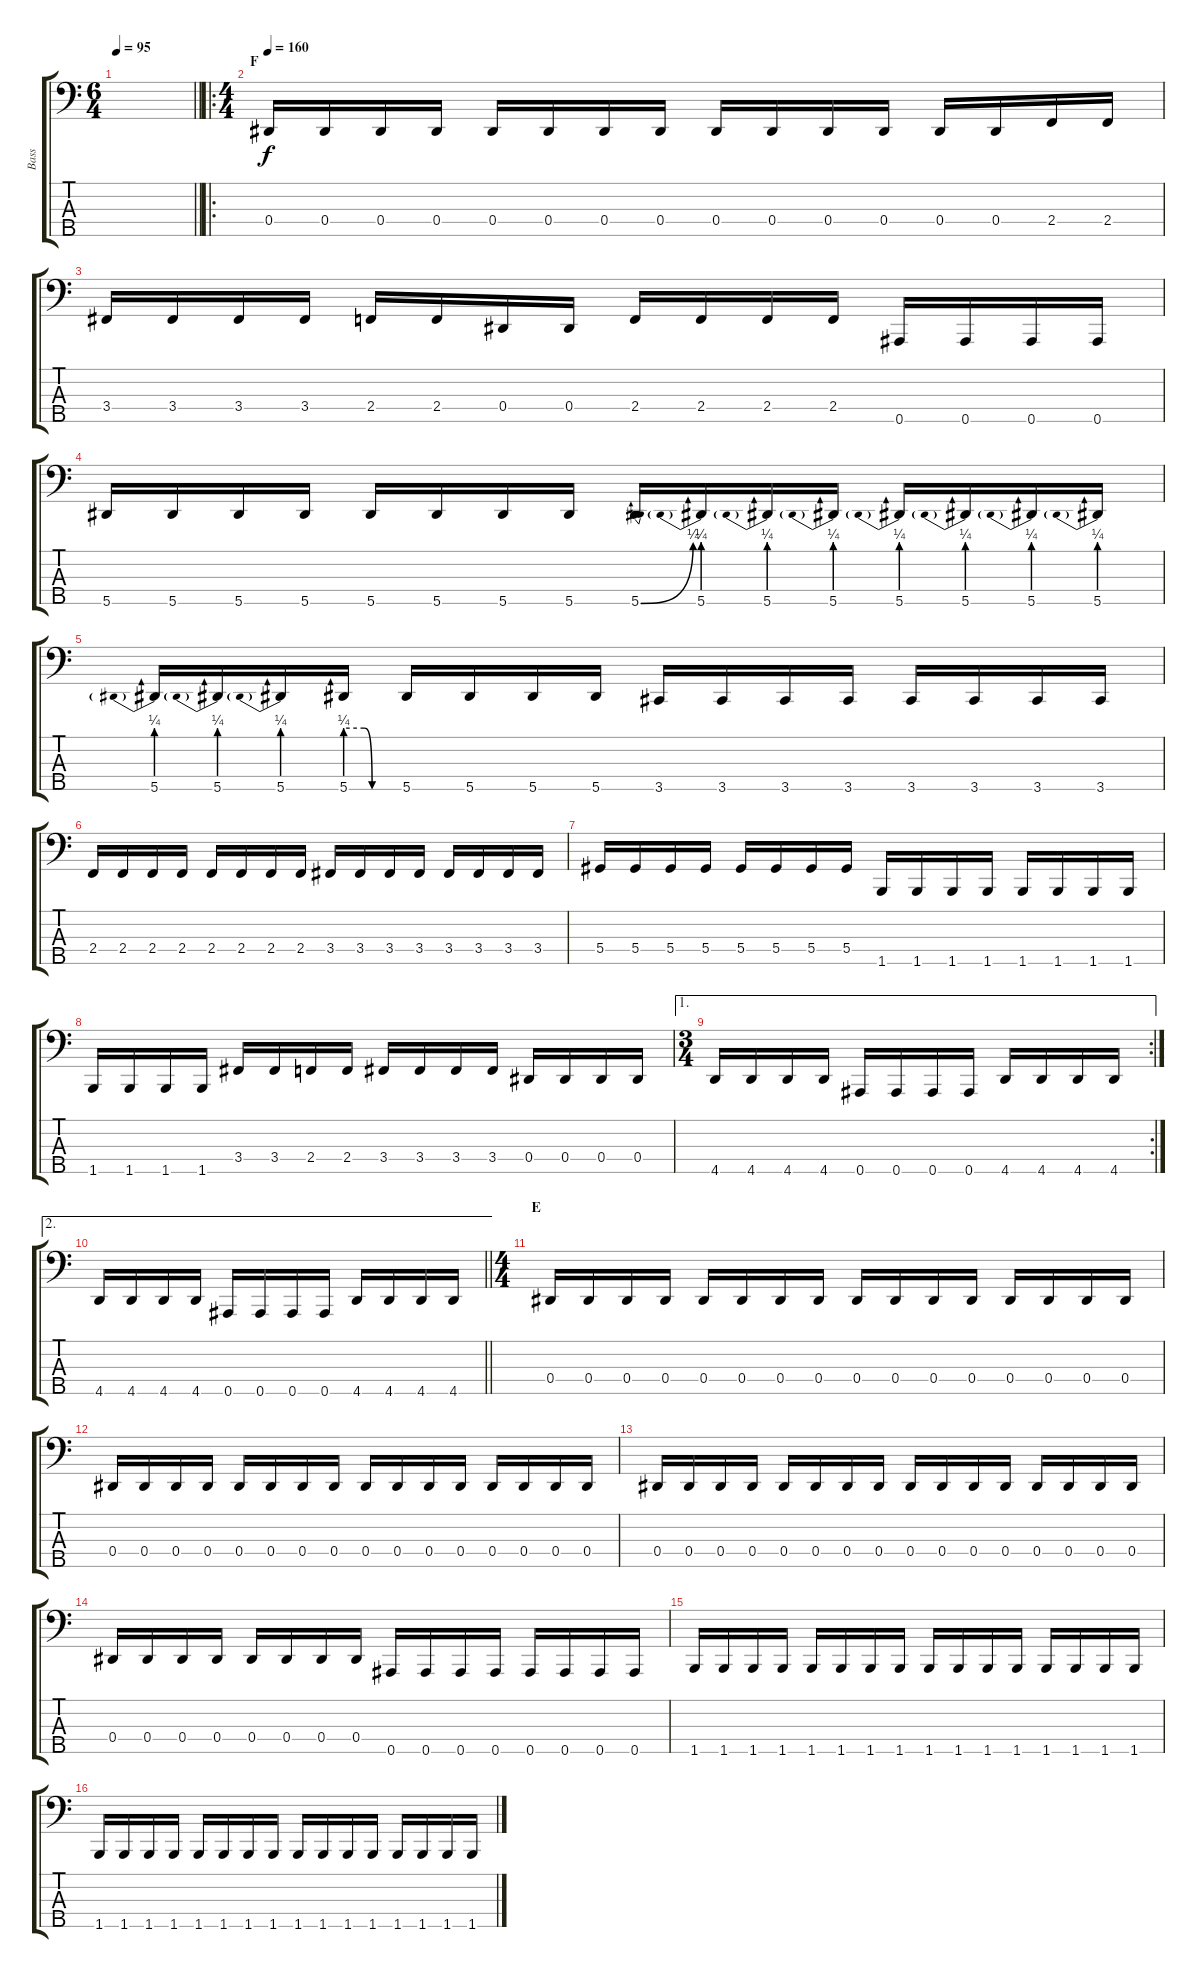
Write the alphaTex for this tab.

\track ("Bass" "Bass") {instrument electricbassfinger}
\staff {score tabs}
\tuning (Gb2 Db2 Ab1 Eb1 Bb0) {hide}
\ts (6 4)
\tempo 95
\clef f4
\barLineRight lightlight
\ks c
|
\ro
\ts (4 4)
\section ("" "F")
\tempo 160
0.4.16 0.4.16 0.4.16 0.4.16 0.4.16 0.4.16 0.4.16 0.4.16 0.4.16 0.4.16 0.4.16 0.4.16 0.4.16 0.4.16 2.4.16 2.4.16 |
3.4.16 3.4.16 3.4.16 3.4.16 2.4.16 2.4.16 0.4.16 0.4.16 2.4.16 2.4.16 2.4.16 2.4.16 0.5.16 0.5.16 0.5.16 0.5.16 |
5.5.16 5.5.16 5.5.16 5.5.16 5.5.16 5.5.16 5.5.16 5.5.16 5.5{be (bend 0 0 60 1)}.16 5.5{be (prebend 0 1 60 1)}.16 5.5{be (prebend 0 1 60 1)}.16 5.5{be (prebend 0 1 60 1)}.16 5.5{be (prebend 0 1 60 1)}.16 5.5{be (prebend 0 1 60 1)}.16 5.5{be (prebend 0 1 60 1)}.16 5.5{be (prebend 0 1 60 1)}.16 |
5.5{be (prebend 0 1 60 1)}.16 5.5{be (prebend 0 1 60 1)}.16 5.5{be (prebend 0 1 60 1)}.16 5.5{be (custom 0 1 21 1 30 0 60 0)}.16 5.5.16 5.5.16 5.5.16 5.5.16 3.5.16 3.5.16 3.5.16 3.5.16 3.5.16 3.5.16 3.5.16 3.5.16 |
2.4.16 2.4.16 2.4.16 2.4.16 2.4.16 2.4.16 2.4.16 2.4.16 3.4.16 3.4.16 3.4.16 3.4.16 3.4.16 3.4.16 3.4.16 3.4.16 |
5.4.16 5.4.16 5.4.16 5.4.16 5.4.16 5.4.16 5.4.16 5.4.16 1.5.16 1.5.16 1.5.16 1.5.16 1.5.16 1.5.16 1.5.16 1.5.16 |
1.5.16 1.5.16 1.5.16 1.5.16 3.4.16 3.4.16 2.4.16 2.4.16 3.4.16 3.4.16 3.4.16 3.4.16 0.4.16 0.4.16 0.4.16 0.4.16 |
\ae 1
\rc 2
\ts (3 4)
4.5.16 4.5.16 4.5.16 4.5.16 0.5.16 0.5.16 0.5.16 0.5.16 4.5.16 4.5.16 4.5.16 4.5.16 |
\ae 2
\barLineRight lightlight
4.5.16 4.5.16 4.5.16 4.5.16 0.5.16 0.5.16 0.5.16 0.5.16 4.5.16 4.5.16 4.5.16 4.5.16 |
\ts (4 4)
\section ("" "E")
0.4.16 0.4.16 0.4.16 0.4.16 0.4.16 0.4.16 0.4.16 0.4.16 0.4.16 0.4.16 0.4.16 0.4.16 0.4.16 0.4.16 0.4.16 0.4.16 |
0.4.16 0.4.16 0.4.16 0.4.16 0.4.16 0.4.16 0.4.16 0.4.16 0.4.16 0.4.16 0.4.16 0.4.16 0.4.16 0.4.16 0.4.16 0.4.16 |
0.4.16 0.4.16 0.4.16 0.4.16 0.4.16 0.4.16 0.4.16 0.4.16 0.4.16 0.4.16 0.4.16 0.4.16 0.4.16 0.4.16 0.4.16 0.4.16 |
0.4.16 0.4.16 0.4.16 0.4.16 0.4.16 0.4.16 0.4.16 0.4.16 0.5.16 0.5.16 0.5.16 0.5.16 0.5.16 0.5.16 0.5.16 0.5.16 |
1.5.16 1.5.16 1.5.16 1.5.16 1.5.16 1.5.16 1.5.16 1.5.16 1.5.16 1.5.16 1.5.16 1.5.16 1.5.16 1.5.16 1.5.16 1.5.16 |
1.5.16 1.5.16 1.5.16 1.5.16 1.5.16 1.5.16 1.5.16 1.5.16 1.5.16 1.5.16 1.5.16 1.5.16 1.5.16 1.5.16 1.5.16 1.5.16
